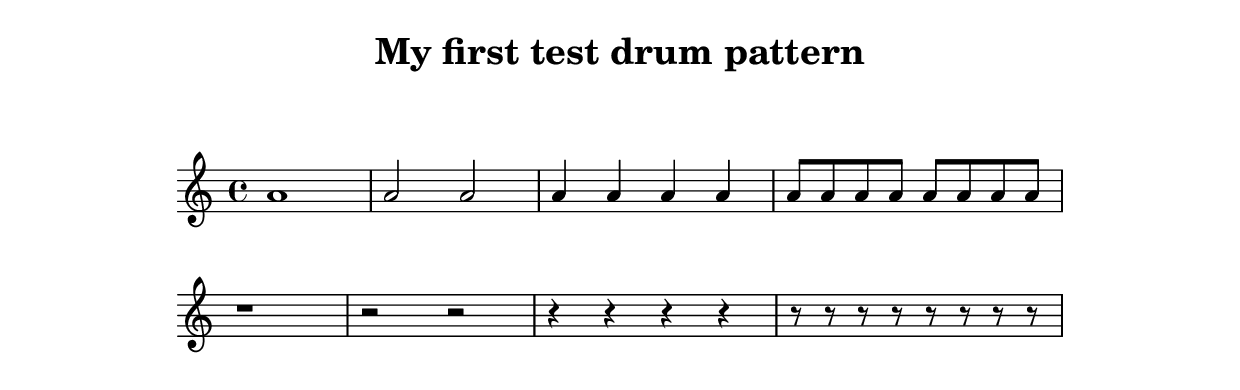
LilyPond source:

\version "2.24.1"

\paper {
    indent = 0
    top-margin = 1\cm
    left-margin = 3\cm
    right-margin = 3\cm
    ragged-right = ##f
}

\layout {
    \context {
        \Score
        \remove "Bar_number_engraver"
    }
}

\book {
    \header {
        title = "My first test drum pattern"
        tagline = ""
    }
    \markup \vspace #2
    \score {
        \new Staff {
            \time 4/4
            \new Voice {
                \relative c'' {
                    a1
                    a2 a2
                    a4 a4 a4 a4
                    a8 a8 a8 a8 a8 a8 a8 a8
                    \break
                    r1
                    r2 r2
                    r4 r4 r4 r4
                    r8 r8 r8 r8 r8 r8 r8 r8
                    \break
                }
            }
        }

        \layout { }

        \midi { }
    }
}
